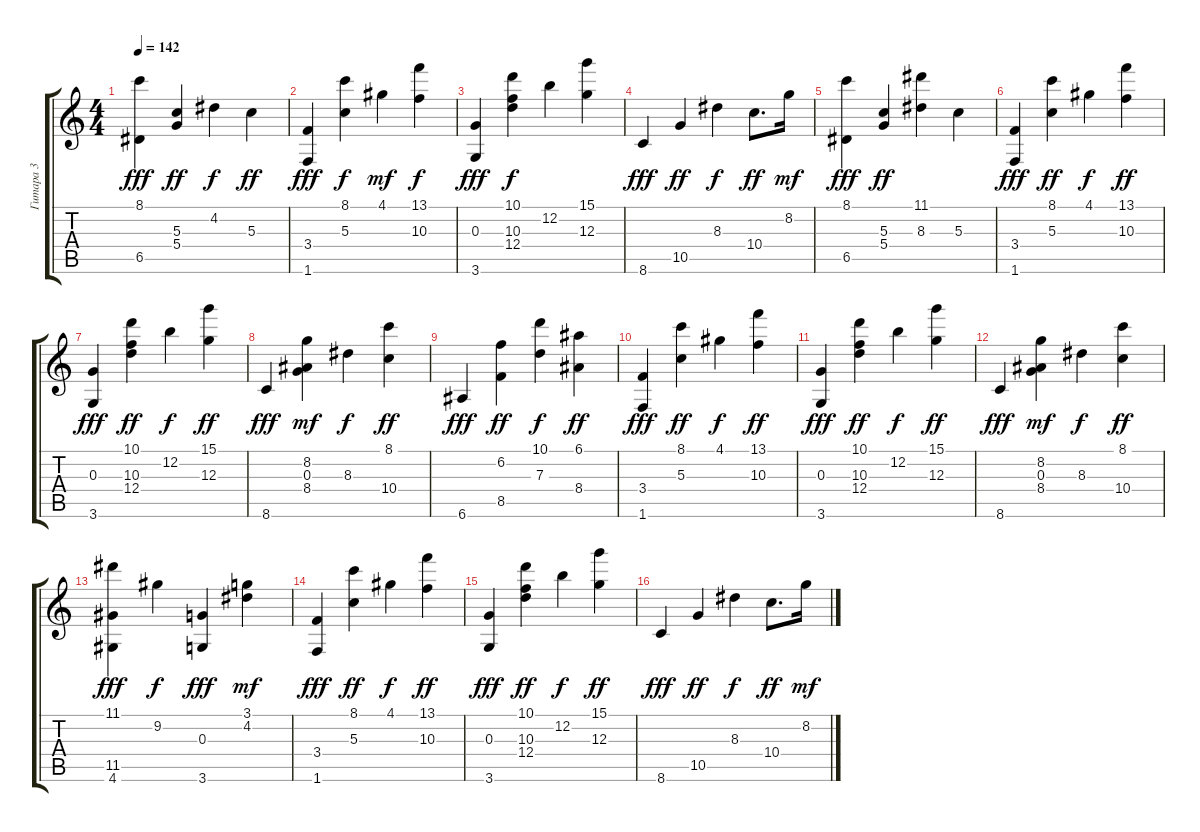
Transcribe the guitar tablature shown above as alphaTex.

\track ("Гитара 3" "Гитара 3") {instrument acousticguitarsteel}
\staff {score tabs}
\tuning (E4 B3 G3 D3 A2 E2) {hide}
\ts (4 4)
\tempo 142
\clef g2
\ks c
(8.1 6.5).4{dy fff} (5.3 5.4).4{dy ff} 4.2.4{dy f} 5.3.4{dy ff} |
(3.4 1.6).4{dy fff} (8.1 5.3).4{dy f} 4.1.4{dy mf} (13.1 10.3).4{dy f} |
(0.3 3.6).4{dy fff} (10.1 10.3 12.4).4{dy f} 12.2.4 (15.1 12.3).4 |
8.6.4{dy fff} 10.5.4{dy ff} 8.3.4{dy f} 10.4.8{d dy ff} 8.2.16{dy mf} |
(8.1 6.5).4{dy fff} (5.3 5.4).4{dy ff} (11.1 8.3).4 5.3.4 |
(3.4 1.6).4{dy fff} (8.1 5.3).4{dy ff} 4.1.4{dy f} (13.1 10.3).4{dy ff} |
(0.3 3.6).4{dy fff} (10.1 10.3 12.4).4{dy ff} 12.2.4{dy f} (15.1 12.3).4{dy ff} |
8.6.4{dy fff} (8.2 0.3 8.4).4{dy mf} 8.3.4{dy f} (8.1 10.4).4{dy ff} |
6.6.4{dy fff} (6.2 8.5).4{dy ff} (10.1 7.3).4{dy f} (6.1 8.4).4{dy ff} |
(3.4 1.6).4{dy fff} (8.1 5.3).4{dy ff} 4.1.4{dy f} (13.1 10.3).4{dy ff} |
(0.3 3.6).4{dy fff} (10.1 10.3 12.4).4{dy ff} 12.2.4{dy f} (15.1 12.3).4{dy ff} |
8.6.4{dy fff} (8.2 0.3 8.4).4{dy mf} 8.3.4{dy f} (8.1 10.4).4{dy ff} |
(11.1 11.5 4.6).4{dy fff} 9.2.4{dy f} (0.3 3.6).4{dy fff} (3.1 4.2).4{dy mf} |
(3.4 1.6).4{dy fff} (8.1 5.3).4{dy ff} 4.1.4{dy f} (13.1 10.3).4{dy ff} |
(0.3 3.6).4{dy fff} (10.1 10.3 12.4).4{dy ff} 12.2.4{dy f} (15.1 12.3).4{dy ff} |
8.6.4{dy fff} 10.5.4{dy ff} 8.3.4{dy f} 10.4.8{d dy ff} 8.2.16{dy mf}
